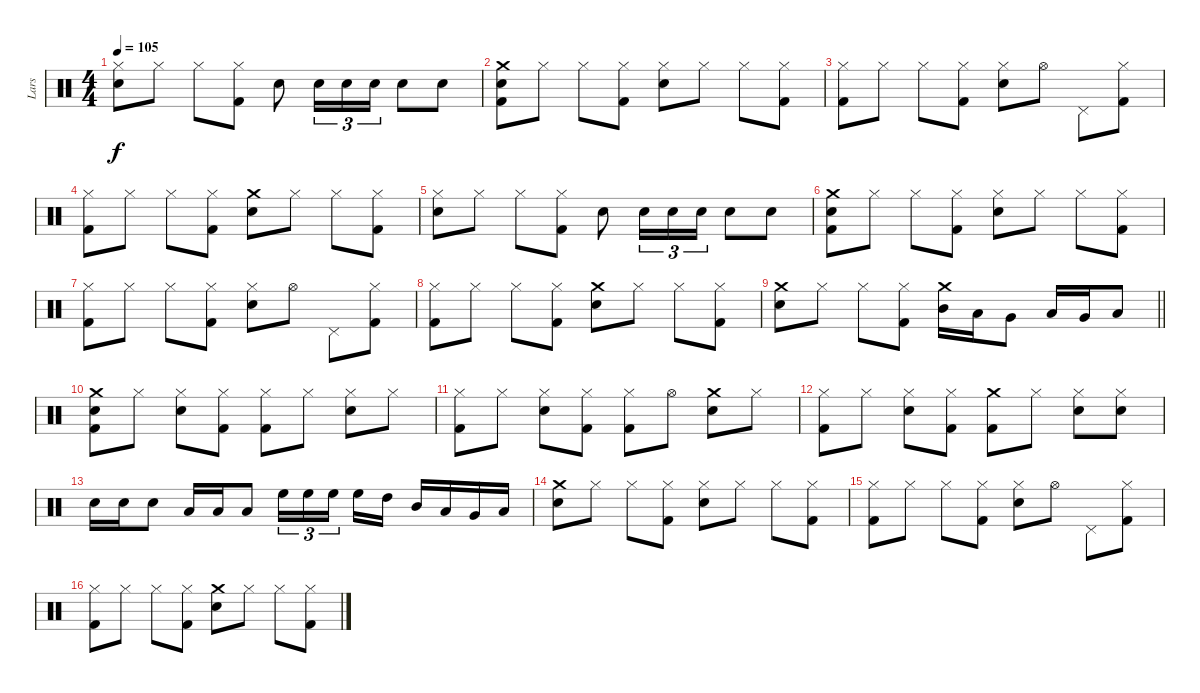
\track ("Lars" "Lars") {instrument percussion}
\staff {score}
\articulation defaults
\ts (4 4)
\tempo 105
\clef neutral
\ks c
("Hi-Hat (closed)" "Electric Snare (hit)").8{dy f} "Hi-Hat (closed)".8 "Hi-Hat (closed)".8 ("Hi-Hat (closed)" "Kick (hit) 2").8 "Electric Snare (hit)".8 "Electric Snare (hit)".16{tu (3 2)} "Electric Snare (hit)".16{tu (3 2)} "Electric Snare (hit)".16{tu (3 2)} "Electric Snare (hit)".8 "Electric Snare (hit)".8 |
("Crash medium (hit)" "Electric Snare (hit)" "Kick (hit) 2").8 "Hi-Hat (closed)".8 "Hi-Hat (closed)".8 ("Hi-Hat (closed)" "Kick (hit) 2").8 ("Hi-Hat (closed)" "Electric Snare (hit)").8 "Hi-Hat (closed)".8 "Hi-Hat (closed)".8 ("Hi-Hat (closed)" "Kick (hit) 2").8 |
("Hi-Hat (closed)" "Kick (hit) 2").8 "Hi-Hat (closed)".8 "Hi-Hat (closed)".8 ("Hi-Hat (closed)" "Kick (hit) 2").8 ("Hi-Hat (closed)" "Electric Snare (hit)").8 "Hi-Hat (open)".8 "Pedal Hi-Hat (hit)".8 ("Hi-Hat (closed)" "Kick (hit) 2").8 |
("Hi-Hat (closed)" "Kick (hit) 2").8 "Hi-Hat (closed)".8 "Hi-Hat (closed)".8 ("Hi-Hat (closed)" "Kick (hit) 2").8 ("Crash medium (hit)" "Electric Snare (hit)").8 "Hi-Hat (closed)".8 "Hi-Hat (closed)".8 ("Hi-Hat (closed)" "Kick (hit) 2").8 |
("Hi-Hat (closed)" "Electric Snare (hit)").8 "Hi-Hat (closed)".8 "Hi-Hat (closed)".8 ("Hi-Hat (closed)" "Kick (hit) 2").8 "Electric Snare (hit)".8 "Electric Snare (hit)".16{tu (3 2)} "Electric Snare (hit)".16{tu (3 2)} "Electric Snare (hit)".16{tu (3 2)} "Electric Snare (hit)".8 "Electric Snare (hit)".8 |
("Crash medium (hit)" "Electric Snare (hit)" "Kick (hit) 2").8 "Hi-Hat (closed)".8 "Hi-Hat (closed)".8 ("Hi-Hat (closed)" "Kick (hit) 2").8 ("Hi-Hat (closed)" "Electric Snare (hit)").8 "Hi-Hat (closed)".8 "Hi-Hat (closed)".8 ("Hi-Hat (closed)" "Kick (hit) 2").8 |
("Hi-Hat (closed)" "Kick (hit) 2").8 "Hi-Hat (closed)".8 "Hi-Hat (closed)".8 ("Hi-Hat (closed)" "Kick (hit) 2").8 ("Hi-Hat (closed)" "Electric Snare (hit)").8 "Hi-Hat (open)".8 "Pedal Hi-Hat (hit)".8 ("Hi-Hat (closed)" "Kick (hit) 2").8 |
("Hi-Hat (closed)" "Kick (hit) 2").8 "Hi-Hat (closed)".8 "Hi-Hat (closed)".8 ("Hi-Hat (closed)" "Kick (hit) 2").8 ("Crash medium (hit)" "Electric Snare (hit)").8 "Hi-Hat (closed)".8 "Hi-Hat (closed)".8 ("Hi-Hat (closed)" "Kick (hit) 2").8 |
\barLineRight lightlight
("Crash medium (hit)" "Electric Snare (hit)").8 "Hi-Hat (closed)".8 "Hi-Hat (closed)".8 ("Hi-Hat (closed)" "Kick (hit) 2").8 ("Crash medium (hit)" "Mid Tom (hit)").16 "Low Tom (hit)".16 "Very Low Tom (hit)".8 "Low Tom (hit)".16 "Very Low Tom (hit)".16 "Low Floor Tom (hit)".8 |
\section ("" "")
("Crash medium (hit)" "Electric Snare (hit)" "Kick (hit) 2").8 "Hi-Hat (closed)".8 ("Hi-Hat (closed)" "Electric Snare (hit)").8 ("Hi-Hat (closed)" "Kick (hit) 2").8 ("Hi-Hat (closed)" "Kick (hit) 2").8 "Hi-Hat (closed)".8 ("Hi-Hat (closed)" "Electric Snare (hit)").8 "Hi-Hat (closed)".8 |
("Hi-Hat (closed)" "Kick (hit) 2").8 "Hi-Hat (closed)".8 ("Hi-Hat (closed)" "Electric Snare (hit)").8 ("Hi-Hat (closed)" "Kick (hit) 2").8 ("Hi-Hat (closed)" "Kick (hit) 2").8 "Hi-Hat (open)".8 ("Crash medium (hit)" "Electric Snare (hit)").8 "Hi-Hat (closed)".8 |
("Hi-Hat (closed)" "Kick (hit) 2").8 "Hi-Hat (closed)".8 ("Hi-Hat (closed)" "Electric Snare (hit)").8 ("Hi-Hat (closed)" "Kick (hit) 2").8 ("Crash medium (hit)" "Kick (hit) 2").8 "Hi-Hat (closed)".8 ("Hi-Hat (closed)" "Electric Snare (hit)").8 ("Hi-Hat (closed)" "Electric Snare (hit)").8 |
"Electric Snare (hit)".16 "Electric Snare (hit)".16 "Electric Snare (hit)".8 "Low Tom (hit)".16 "Low Tom (hit)".16 "Low Tom (hit)".8 "High Floor Tom (hit)".16{tu (3 2)} "High Floor Tom (hit)".16{tu (3 2)} "High Floor Tom (hit)".16{tu (3 2) beam splitsecondary} "High Floor Tom (hit)".16 "High Tom (hit)".16 "Mid Tom (hit)".16 "Low Tom (hit)".16 "Very Low Tom (hit)".16 "Low Floor Tom (hit)".16 |
("Crash medium (hit)" "Electric Snare (hit)").8 "Hi-Hat (closed)".8 "Hi-Hat (closed)".8 ("Hi-Hat (closed)" "Kick (hit) 2").8 ("Hi-Hat (closed)" "Electric Snare (hit)").8 "Hi-Hat (closed)".8 "Hi-Hat (closed)".8 ("Hi-Hat (closed)" "Kick (hit) 2").8 |
("Hi-Hat (closed)" "Kick (hit) 2").8 "Hi-Hat (closed)".8 "Hi-Hat (closed)".8 ("Hi-Hat (closed)" "Kick (hit) 2").8 ("Hi-Hat (closed)" "Electric Snare (hit)").8 "Hi-Hat (open)".8 "Pedal Hi-Hat (hit)".8 ("Hi-Hat (closed)" "Kick (hit) 2").8 |
("Hi-Hat (closed)" "Kick (hit) 2").8 "Hi-Hat (closed)".8 "Hi-Hat (closed)".8 ("Hi-Hat (closed)" "Kick (hit) 2").8 ("Crash medium (hit)" "Electric Snare (hit)").8 "Hi-Hat (closed)".8 "Hi-Hat (closed)".8 ("Hi-Hat (closed)" "Kick (hit) 2").8
